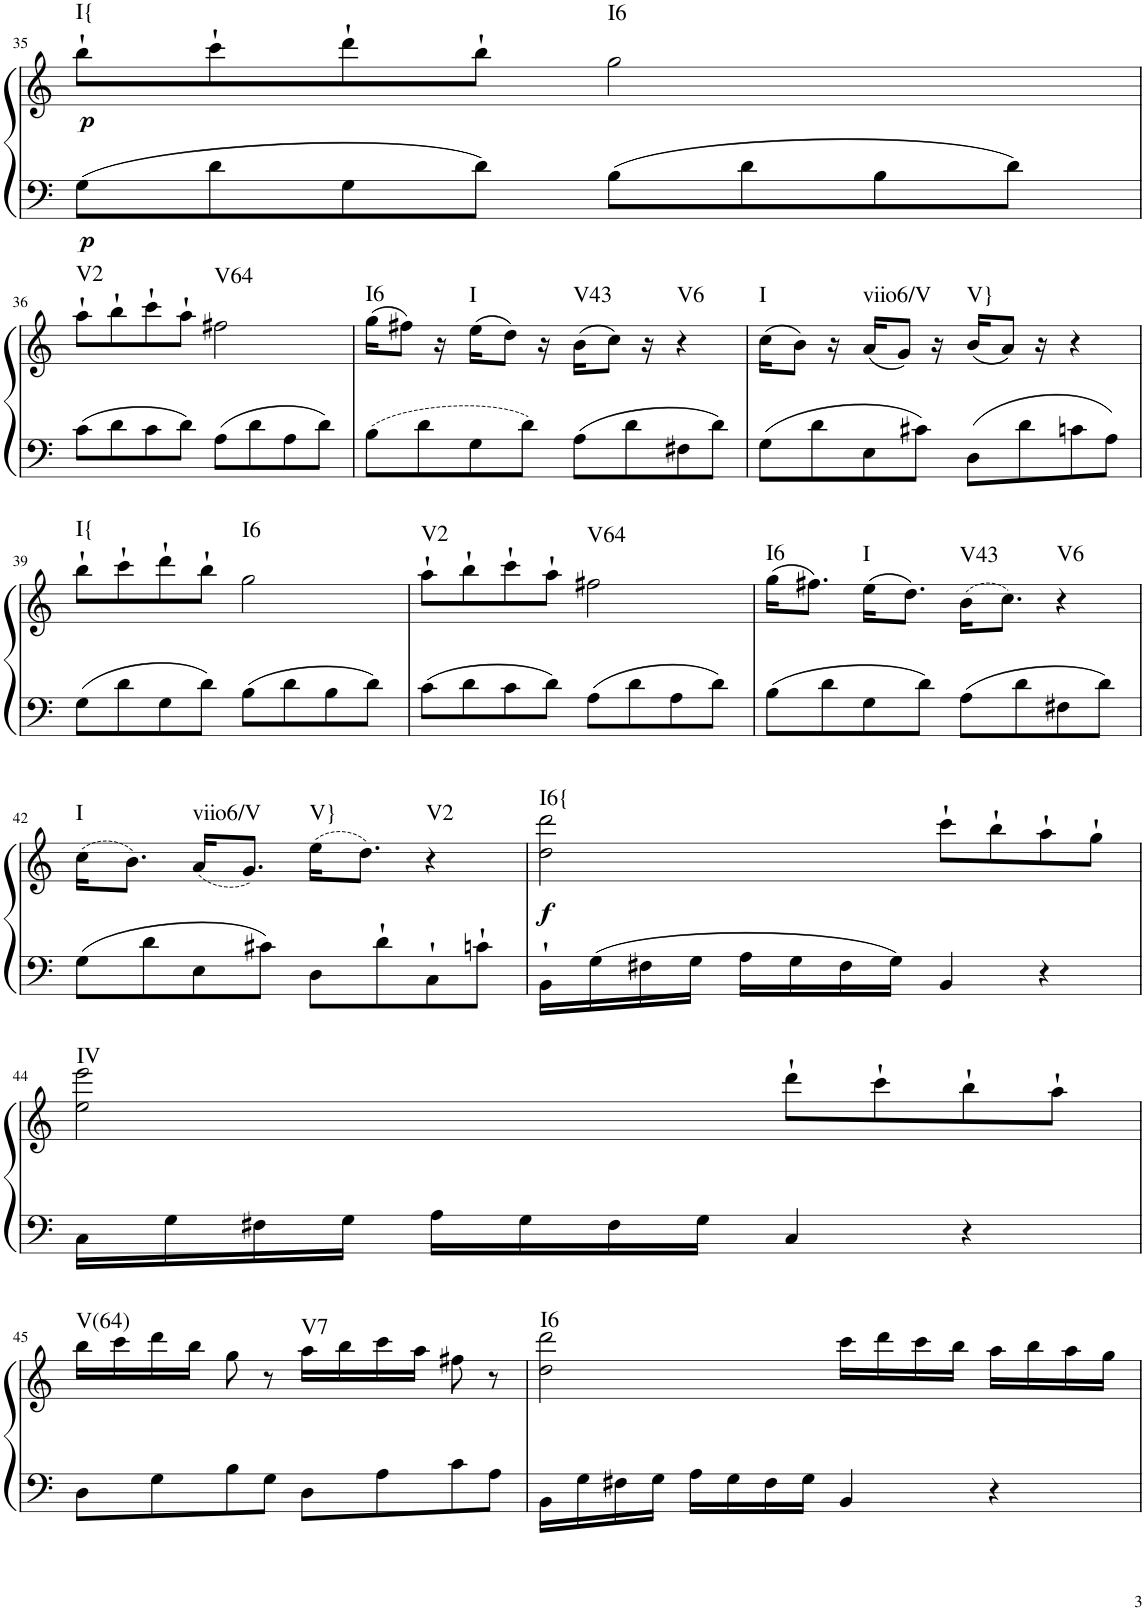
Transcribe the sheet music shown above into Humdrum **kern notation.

**kern	**kern	**dynam	**harte
*part1	*part1	*part1	*part1
*staff2	*staff1	*staff1/2	*
*I"Klavier linke Hand	*	*	*
!!LO:PB:g=z
*clefF4	*clefG2	*	*
*k[]	*k[]	*	*
*M4/4	*M4/4	*	*
=35	=35	=35	=35
!	!	!LO:DY:b=2	!
!	!	!LO:DY:n=1:b	!LO:H:kt=I{
8G\L	8bb`\L	p p	N
8d\	8ccc`\	.	.
8G\	8ddd`\	.	.
8d\J	8bb`\J	.	.
!	!	!	!LO:H:kt=I6
8B\L	2gg\	.	N
8d\	.	.	.
8B\	.	.	.
8d\J	.	.	.
!!LO:LB:g=z
=36	=36	=36	=36
!	!	!	!LO:H:kt=V2
8c\L	8aa`\L	.	N
8d\	8bb`\	.	.
8c\	8ccc`\	.	.
8d\J	8aa`\J	.	.
!	!	!	!LO:H:kt=V64
8A\L	2ff#X\	.	N
8d\	.	.	.
8A\	.	.	.
8d\J	.	.	.
=37	=37	=37	=37
!	!	!	!LO:H:kt=I6
8B\L	(16gg\KL	.	N
.	8ff#X\J)	.	.
8d\	.	.	.
.	16r	.	.
!	!	!	!LO:H:kt=I
8G\	(16ee\KL	.	N
.	8dd\J)	.	.
8d\J	.	.	.
.	16r	.	.
!	!	!	!LO:H:kt=V43
8A\L	(16b\KL	.	N
.	8cc\J)	.	.
8d\	.	.	.
.	16r	.	.
!	!	!	!LO:H:kt=V6
8F#X\	4r	.	N
8d\J	.	.	.
=38	=38	=38	=38
!	!	!	!LO:H:kt=I
8G\L	(16cc\KL	.	N
.	8b\J)	.	.
8d\	.	.	.
.	16r	.	.
!	!	!	!LO:H:kt=viio6/V
8E\	(16a/KL	.	N
.	8g/J)	.	.
8c#X\J	.	.	.
.	16r	.	.
!	!	!	!LO:H:kt=V}
8D\L	(16b/KL	.	N
.	8a/J)	.	.
8d\	.	.	.
.	16r	.	.
8cn\	4r	.	.
8A\J	.	.	.
!!LO:LB:g=z
=39	=39	=39	=39
!	!	!	!LO:H:kt=I{
8G\L	8bb`\L	.	N
8d\	8ccc`\	.	.
8G\	8ddd`\	.	.
8d\J	8bb`\J	.	.
!	!	!	!LO:H:kt=I6
8B\L	2gg\	.	N
8d\	.	.	.
8B\	.	.	.
8d\J	.	.	.
=40	=40	=40	=40
!	!	!	!LO:H:kt=V2
8c\L	8aa`\L	.	N
8d\	8bb`\	.	.
8c\	8ccc`\	.	.
8d\J	8aa`\J	.	.
!	!	!	!LO:H:kt=V64
8A\L	2ff#X\	.	N
8d\	.	.	.
8A\	.	.	.
8d\J	.	.	.
=41	=41	=41	=41
!	!	!	!LO:H:kt=I6
8B\L	(16gg\KL	.	N
.	8.ff#X\J)	.	.
8d\	.	.	.
!	!	!	!LO:H:kt=I
8G\	(16ee\KL	.	N
.	8.dd\J)	.	.
8d\J	.	.	.
!	!	!	!LO:H:kt=V43
8A\L	(16b\KL	.	N
.	8.cc\J)	.	.
8d\	.	.	.
!	!	!	!LO:H:kt=V6
8F#X\	4r	.	N
8d\J	.	.	.
!!LO:LB:g=z
=42	=42	=42	=42
!	!	!	!LO:H:kt=I
8G\L	(16cc\KL	.	N
.	8.b\J)	.	.
8d\	.	.	.
!	!	!	!LO:H:kt=viio6/V
8E\	(16a/KL	.	N
.	8.g/J)	.	.
8c#X\J	.	.	.
!	!	!	!LO:H:kt=V}
8D\L	(16ee\KL	.	N
.	8.dd\J)	.	.
8d`\	.	.	.
!	!	!	!LO:H:kt=V2
8C`\	4r	.	N
8cn`\J	.	.	.
=43	=43	=43	=43
!	!	!LO:DY:b	!LO:H:kt=I6{
16BB`\LL	2dd\ 2ddd\	f	N
16G\	.	.	.
16F#X\	.	.	.
16G\JJ	.	.	.
16A\LL	.	.	.
16G\	.	.	.
16F#\	.	.	.
16G\JJ	.	.	.
4BB/	8ccc`\L	.	.
.	8bb`\	.	.
4r	8aa`\	.	.
.	8gg`\J	.	.
!!LO:LB:g=z
=44	=44	=44	=44
!	!	!	!LO:H:kt=IV
16C\LL	2ee\ 2eee\	.	N
16G\	.	.	.
16F#X\	.	.	.
16G\JJ	.	.	.
16A\LL	.	.	.
16G\	.	.	.
16F#\	.	.	.
16G\JJ	.	.	.
4C/	8ddd`\L	.	.
.	8ccc`\	.	.
4r	8bb`\	.	.
.	8aa`\J	.	.
!!LO:LB:g=z
=45	=45	=45	=45
!	!	!	!LO:H:kt=V(64)
8D\L	16bb\LL	.	N
.	16ccc\	.	.
8G\	16ddd\	.	.
.	16bb\JJ	.	.
8B\	8gg\	.	.
8G\J	8r	.	.
!	!	!	!LO:H:kt=V7
8D\L	16aa\LL	.	N
.	16bb\	.	.
8A\	16ccc\	.	.
.	16aa\JJ	.	.
8c\	8ff#X\	.	.
8A\J	8r	.	.
=46	=46	=46	=46
!	!	!	!LO:H:kt=I6
16BB\LL	2dd\ 2ddd\	.	N
16G\	.	.	.
16F#X\	.	.	.
16G\JJ	.	.	.
16A\LL	.	.	.
16G\	.	.	.
16F#\	.	.	.
16G\JJ	.	.	.
4BB/	16ccc\LL	.	.
.	16ddd\	.	.
.	16ccc\	.	.
.	16bb\JJ	.	.
4r	16aa\LL	.	.
.	16bb\	.	.
.	16aa\	.	.
.	16gg\JJ	.	.
=	=	=	=
*-	*-	*-	*-
